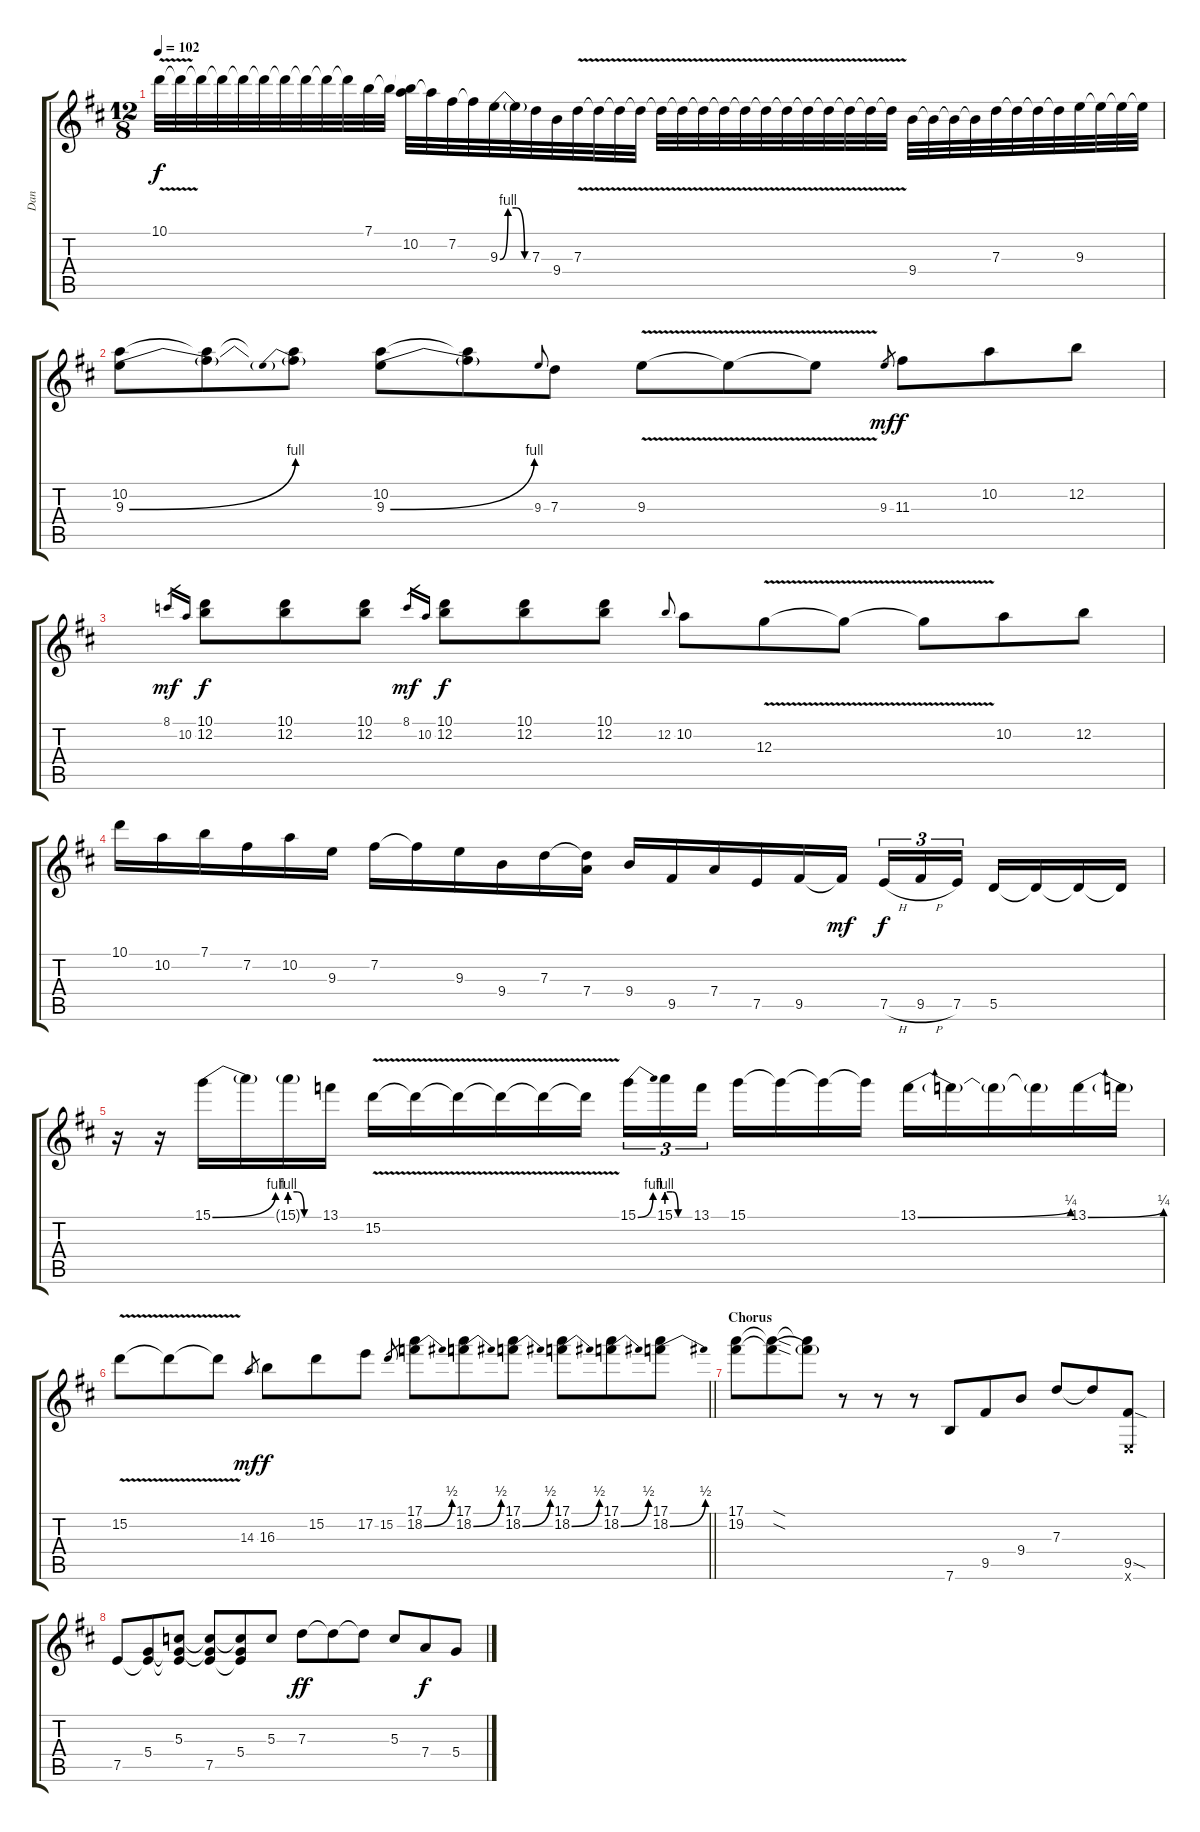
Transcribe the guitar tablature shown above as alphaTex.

\track ("Dan" "Dan") {instrument distortionguitar}
\staff {score tabs}
\tuning (E4 B3 G3 D3 A2 E2) {hide}
\ts (12 8)
\tempo 102
\clef g2
\ks d
10.1{v}.32{dy f} 10.1{t}.32 10.1{t}.32 10.1{t}.32 10.1{t}.32 10.1{t}.32 10.1{t}.32 10.1{t}.32 10.1{t}.32 10.1{t}.32 7.1.32 7.1{t}.32 (7.1{t} 10.2).32 10.2{t}.32 7.2.32 7.2{t}.32 9.3{be (custom 0 0 15 4 30 4 46 0 60 0)}.32 9.3{t}.32 7.3.32 9.4.32 7.3{v}.32 7.3{t}.32 7.3{v t}.32 7.3{t}.32 7.3{v t}.32 7.3{v t}.32 7.3{v t}.32 7.3{v t}.32 7.3{v t}.32 7.3{v t}.32 7.3{v t}.32 7.3{v t}.32 7.3{v t}.32 7.3{v t}.32 7.3{v t}.32 7.3{v t}.32 9.4.32 9.4{t}.32 9.4{t}.32 9.4{t}.32 7.3.32 7.3{t}.32 7.3{t}.32 7.3{t}.32 9.3.32 9.3{t}.32 9.3{t}.32 9.3{t}.32 |
(10.2 9.3{be (bend 0 0 60 4)}).8 (10.2{t} 9.3{t}).8 (10.2{t} 9.3{be (prebend 0 4 60 4) t}).8 (10.2 9.3{be (bend 0 0 60 4)}).8 (10.2{t} 9.3{t}).8 9.3.8{gr onbeat} 7.3.8 9.3{v}.8 9.3{v t}.8 9.3{v t}.8 9.3.8{gr dy mf} 11.3.8{dy f} 10.2.8 12.2.8 |
8.1.16{gr dy mf} 10.2.16{gr} (10.1 12.2).8{dy f} (10.1 12.2).8 (10.1 12.2).8 8.1.16{gr dy mf} 10.2.16{gr} (10.1 12.2).8{dy f} (10.1 12.2).8 (10.1 12.2).8 12.2.8{gr onbeat} 10.2.8 12.3{v}.8 12.3{v t}.8 12.3{v t}.8 10.2.8 12.2.8 |
10.1.16 10.2.16 7.1.16 7.2.16 10.2.16 9.3.16 7.2.16 7.2{t}.16 9.3.16 9.4.16 7.3.16 (7.3{t} 7.4).16 9.4.16 9.5.16 7.4.16 7.5.16 9.5.16 9.5{t}.16{dy mf} 7.5{h}.16{tu (3 2) dy f} 9.5{h}.16{tu (3 2)} 7.5.16{tu (3 2) beam splitsecondary} 5.5.16 5.5{t}.16 5.5{t}.16 5.5{t}.16 |
r.16 r.16 15.1{be (bend 0 0 60 4)}.16 15.1{t}.16 15.1{be (custom 0 4 15 4 30 0 60 0) g}.16 13.1.16 15.2{v}.16 15.2{v t}.16 15.2{v t}.16 15.2{v t}.16 15.2{v t}.16 15.2{v t}.16 15.1{be (bend 0 0 60 4)}.16{tu (3 2)} 15.1{be (custom 0 4 15 4 30 0 60 0)}.16{tu (3 2)} 13.1.16{tu (3 2) beam splitsecondary} 15.1.16 15.1{t}.16 15.1{t}.16 15.1{t}.16 13.1{be (bend 0 0 60 1)}.16 13.1{t}.16 13.1{t}.16 13.1{t}.16 13.1{be (bend 0 0 60 1)}.16 13.1{t}.16 |
\barLineRight lightlight
15.2{v}.8 15.2{v t}.8 15.2{v t}.8 14.3.8{gr dy mf} 16.3.8{dy f} 15.2.8 17.2.8 15.2.8{gr} (17.1 18.2{be (bend 0 0 60 2)}).8 (17.1 18.2{be (bend 0 0 60 2)}).8 (17.1 18.2{be (bend 0 0 60 2)}).8 (17.1 18.2{be (bend 0 0 60 2)}).8 (17.1 18.2{be (bend 0 0 60 2)}).8 (17.1 18.2{be (bend 0 0 60 2)}).8 |
\section ("" "Chorus")
(17.1 19.2).8 (17.1{sod t} 19.2{be (hold 0 0 60 0) sod t}).8 (17.1{t} 19.2{t}).8 r.8 r.8 r.8 7.6.8 9.5.8 9.4.8 7.3.8 7.3{t}.8 (9.5{sod} 0.6{x}).8 |
7.5.8 (5.4 7.5{t}).8 (5.3 5.4{t} 7.5{t}).8 (5.3{t} 5.4{t} 7.5).8 (5.3{t} 5.4 7.5{t}).8 5.3.8 7.3.8{dy ff} 7.3{t}.8 7.3{t}.8 5.3.8 7.4.8{dy f} 5.4.8
